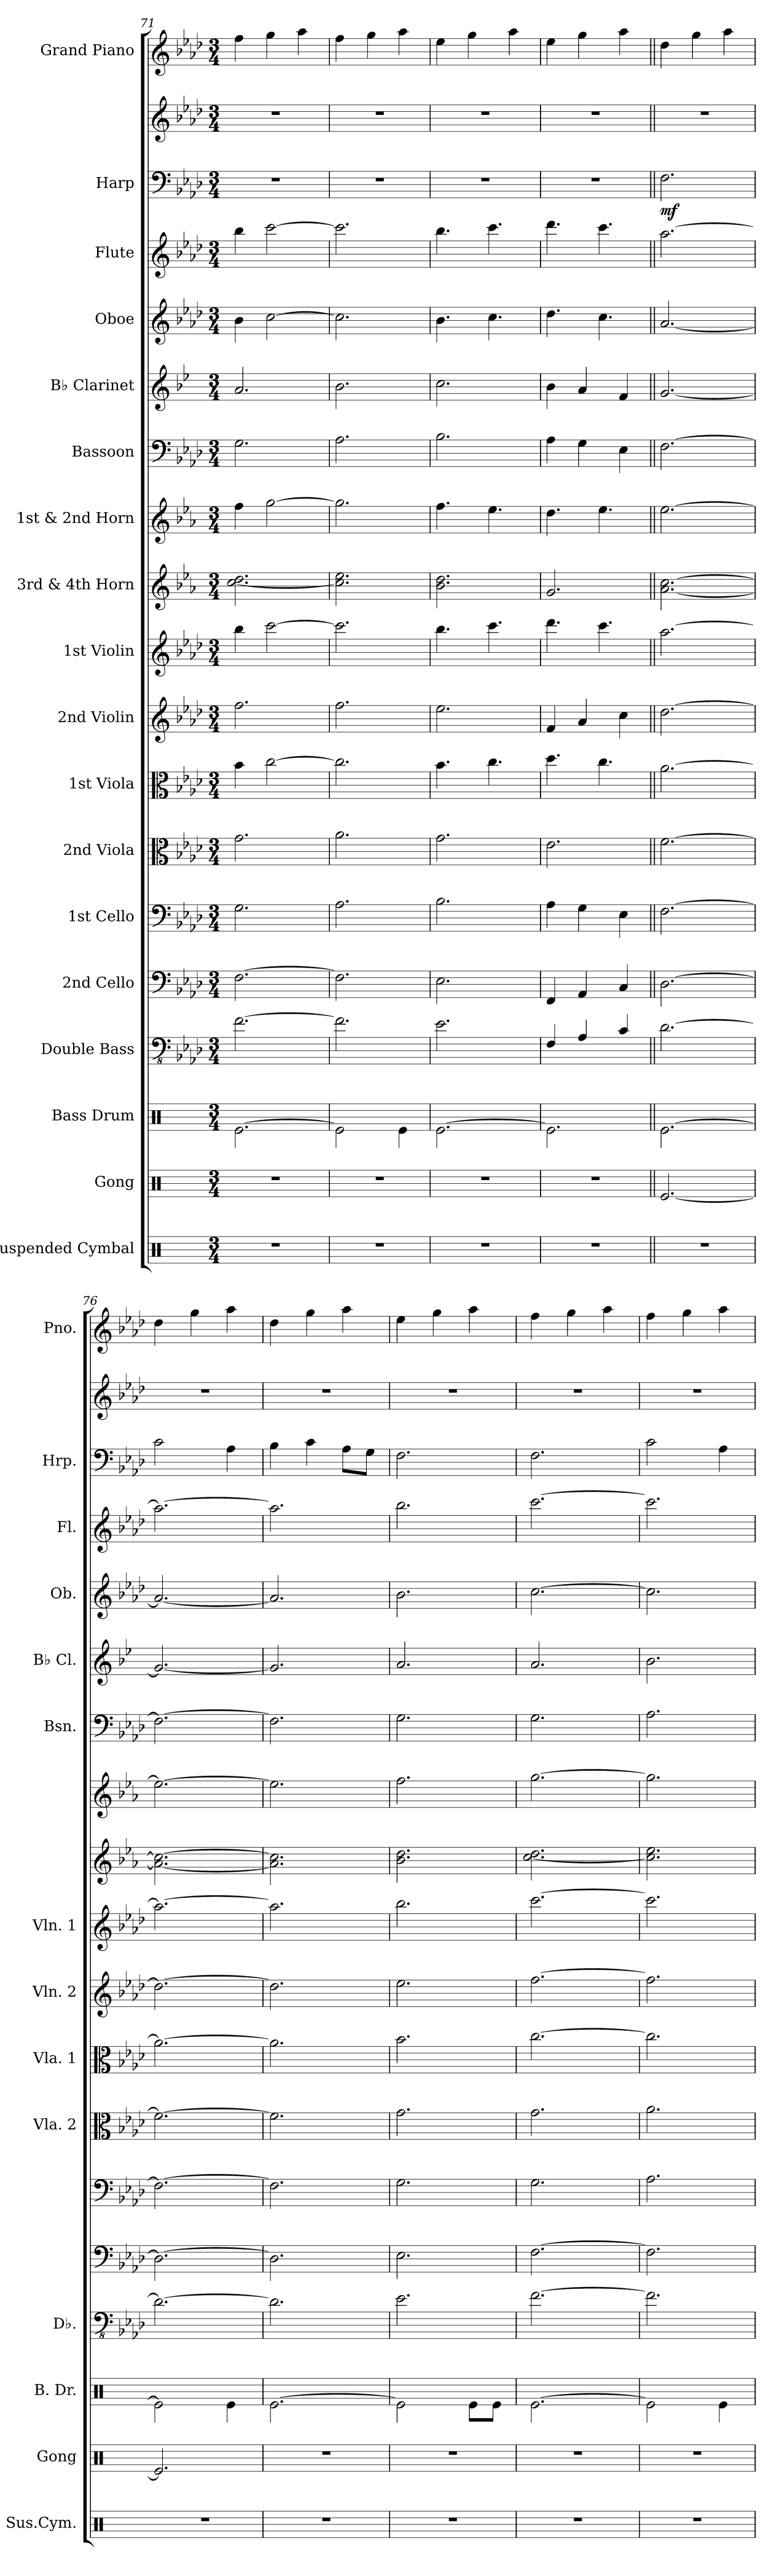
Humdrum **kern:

**kern	**kern	**kern	**kern	**kern	**kern	**kern	**kern	**kern	**kern	**kern	**kern	**kern	**kern	**kern	**kern	**kern	**kern	**dynam	**kern
*part18	*part17	*part16	*part15	*part14	*part13	*part12	*part11	*part10	*part9	*part8	*part7	*part6	*part5	*part4	*part3	*part2	*part2	*part2	*part1
*staff19	*staff18	*staff17	*staff16	*staff15	*staff14	*staff13	*staff12	*staff11	*staff10	*staff9	*staff8	*staff7	*staff6	*staff5	*staff4	*staff3	*staff2	*staff2/3	*staff1
*I"Suspended Cymbal	*I"Gong	*I"Bass Drum	*I"Double Bass	*I"2nd Cello	*I"1st Cello	*I"2nd Viola	*I"1st Viola	*I"2nd Violin	*I"1st Violin	*I"3rd &amp; 4th Horn	*I"1st &amp; 2nd Horn	*I"Bassoon	*I"B♭ Clarinet	*I"Oboe	*I"Flute	*I"Harp	*	*	*I"Grand Piano
*I'Sus.Cym.	*I'Gong	*I'B. Dr.	*I'Db.	*	*	*I'Vla. 2	*I'Vla. 1	*I'Vln. 2	*I'Vln. 1	*	*	*I'Bsn.	*I'B♭ Cl.	*I'Ob.	*I'Fl.	*I'Hrp.	*	*	*I'Pno.
*clefX	*clefX	*clefX	*clefFv4	*clefF4	*clefF4	*clefC3	*clefC3	*clefG2	*clefG2	*clefG2	*clefG2	*clefF4	*clefG2	*clefG2	*clefG2	*clefF4	*clefG2	*	*clefG2
*	*	*	*ITrd7c12	*	*	*	*	*	*	*ITrd4c7	*ITrd4c7	*	*ITrd1c2	*	*	*	*	*	*
*k[]	*k[]	*k[]	*k[b-e-a-d-]	*k[b-e-a-d-]	*k[b-e-a-d-]	*k[b-e-a-d-]	*k[b-e-a-d-]	*k[b-e-a-d-]	*k[b-e-a-d-]	*k[b-e-a-d-]	*k[b-e-a-d-]	*k[b-e-a-d-]	*k[b-e-a-d-]	*k[b-e-a-d-]	*k[b-e-a-d-]	*k[b-e-a-d-]	*k[b-e-a-d-]	*	*k[b-e-a-d-]
*M3/4	*M3/4	*M3/4	*M3/4	*M3/4	*M3/4	*M3/4	*M3/4	*M3/4	*M3/4	*M3/4	*M3/4	*M3/4	*M3/4	*M3/4	*M3/4	*M3/4	*M3/4	*	*M3/4
=71	=71	=71	=71	=71	=71	=71	=71	=71	=71	=71	=71	=71	=71	=71	=71	=71	=71	=71	=71
2.r	2.r	[2.Re\	[2.FF\	[2.F\	2.G\	2.g\	4b-\	2.ff\	4bb-\	[2.f\ 2.g\	4b-\	2.G\	2.g/	4b-\	4bb-\	2.r	2.r	.	4ff\
.	.	.	.	.	.	.	[2cc\	.	[2ccc\	.	[2cc\	.	.	[2cc\	[2ccc\	.	.	.	4gg\
.	.	.	.	.	.	.	.	.	.	.	.	.	.	.	.	.	.	.	4aa-\
=72	=72	=72	=72	=72	=72	=72	=72	=72	=72	=72	=72	=72	=72	=72	=72	=72	=72	=72	=72
2.r	2.r	2Re\]	2.FF\]	2.F\]	2.A-\	2.a-\	2.cc\]	2.ff\	2.ccc\]	2.f\] 2.a-\	2.cc\]	2.A-\	2.a-\	2.cc\]	2.ccc\]	2.r	2.r	.	4ff\
.	.	.	.	.	.	.	.	.	.	.	.	.	.	.	.	.	.	.	4gg\
.	.	4Re\	.	.	.	.	.	.	.	.	.	.	.	.	.	.	.	.	4aa-\
=73	=73	=73	=73	=73	=73	=73	=73	=73	=73	=73	=73	=73	=73	=73	=73	=73	=73	=73	=73
2.r	2.r	[2.Re\	2.EE-\	2.E-\	2.B-\	2.g\	4.b-\	2.ee-\	4.bb-\	2.e-\ 2.g\	4.b-\	2.B-\	2.b-\	4.b-\	4.bb-\	2.r	2.r	.	4ee-\
.	.	.	.	.	.	.	.	.	.	.	.	.	.	.	.	.	.	.	4gg\
.	.	.	.	.	.	.	4.cc\	.	4.ccc\	.	4.a-\	.	.	4.cc\	4.ccc\	.	.	.	.
.	.	.	.	.	.	.	.	.	.	.	.	.	.	.	.	.	.	.	4aa-\
=74	=74	=74	=74	=74	=74	=74	=74	=74	=74	=74	=74	=74	=74	=74	=74	=74	=74	=74	=74
2.r	2.r	2.Re\]	4FFF/	4FF/	4A-\	2.e-\	4.dd-\	4f/	4.ddd-\	2.c/	4.g\	4A-\	4a-\	4.dd-\	4.ddd-\	2.r	2.r	.	4ee-\
.	.	.	4AAA-/	4AA-/	4G\	.	.	4a-/	.	.	.	4G\	4g/	.	.	.	.	.	4gg\
.	.	.	.	.	.	.	4.cc\	.	4.ccc\	.	4.a-\	.	.	4.cc\	4.ccc\	.	.	.	.
.	.	.	4CC/	4C/	4E-\	.	.	4cc\	.	.	.	4E-\	4e-/	.	.	.	.	.	4aa-\
=75||	=75||	=75||	=75||	=75||	=75||	=75||	=75||	=75||	=75||	=75||	=75||	=75||	=75||	=75||	=75||	=75||	=75||	=75||	=75||
!	!	!	!	!	!	!	!	!	!	!	!	!	!	!	!	!	!	!LO:DY:b=2	!
2.r	[2.Re/	[2.Re\	[2.DD-\	[2.D-\	[2.F\	[2.f\	[2.a-\	[2.dd-\	[2.aa-\	[2.d-\ [2.f\	[2.a-\	[2.F\	[2.f/	[2.a-/	[2.aa-\	2.F\	2.r	mf	4dd-\
.	.	.	.	.	.	.	.	.	.	.	.	.	.	.	.	.	.	.	4gg\
.	.	.	.	.	.	.	.	.	.	.	.	.	.	.	.	.	.	.	4aa-\
=76	=76	=76	=76	=76	=76	=76	=76	=76	=76	=76	=76	=76	=76	=76	=76	=76	=76	=76	=76
2.r	2.Re/]	2Re\]	2.DD-\_	2.D-\_	2.F\_	2.f\_	2.a-\_	2.dd-\_	2.aa-\_	2.d-\_ 2.f\_	2.a-\_	2.F\_	2.f/_	2.a-/_	2.aa-\_	2c\	2.r	.	4dd-\
.	.	.	.	.	.	.	.	.	.	.	.	.	.	.	.	.	.	.	4gg\
.	.	4Re\	.	.	.	.	.	.	.	.	.	.	.	.	.	4A-\	.	.	4aa-\
=77	=77	=77	=77	=77	=77	=77	=77	=77	=77	=77	=77	=77	=77	=77	=77	=77	=77	=77	=77
2.r	2.r	[2.Re\	2.DD-\]	2.D-\]	2.F\]	2.f\]	2.a-\]	2.dd-\]	2.aa-\]	2.d-\] 2.f\]	2.a-\]	2.F\]	2.f/]	2.a-/]	2.aa-\]	4B-\	2.r	.	4dd-\
.	.	.	.	.	.	.	.	.	.	.	.	.	.	.	.	4c\	.	.	4gg\
.	.	.	.	.	.	.	.	.	.	.	.	.	.	.	.	8A-\L	.	.	4aa-\
.	.	.	.	.	.	.	.	.	.	.	.	.	.	.	.	8G\J	.	.	.
=78	=78	=78	=78	=78	=78	=78	=78	=78	=78	=78	=78	=78	=78	=78	=78	=78	=78	=78	=78
2.r	2.r	2Re\]	2.EE-\	2.E-\	2.G\	2.g\	2.b-\	2.ee-\	2.bb-\	2.e-\ 2.g\	2.b-\	2.G\	2.g/	2.b-\	2.bb-\	2.F\	2.r	.	4ee-\
.	.	.	.	.	.	.	.	.	.	.	.	.	.	.	.	.	.	.	4gg\
.	.	8Re\L	.	.	.	.	.	.	.	.	.	.	.	.	.	.	.	.	4aa-\
.	.	8Re\J	.	.	.	.	.	.	.	.	.	.	.	.	.	.	.	.	.
!!LO:PB:g=z
=79	=79	=79	=79	=79	=79	=79	=79	=79	=79	=79	=79	=79	=79	=79	=79	=79	=79	=79	=79
2.r	2.r	[2.Re\	[2.FF\	[2.F\	2.G\	2.g\	[2.cc\	[2.ff\	[2.ccc\	[2.f\ 2.g\	[2.cc\	2.G\	2.g/	[2.cc\	[2.ccc\	2.F\	2.r	.	4ff\
.	.	.	.	.	.	.	.	.	.	.	.	.	.	.	.	.	.	.	4gg\
.	.	.	.	.	.	.	.	.	.	.	.	.	.	.	.	.	.	.	4aa-\
=80	=80	=80	=80	=80	=80	=80	=80	=80	=80	=80	=80	=80	=80	=80	=80	=80	=80	=80	=80
2.r	2.r	2Re\]	2.FF\]	2.F\]	2.A-\	2.a-\	2.cc\]	2.ff\]	2.ccc\]	2.f\] 2.a-\	2.cc\]	2.A-\	2.a-\	2.cc\]	2.ccc\]	2c\	2.r	.	4ff\
.	.	.	.	.	.	.	.	.	.	.	.	.	.	.	.	.	.	.	4gg\
.	.	4Re\	.	.	.	.	.	.	.	.	.	.	.	.	.	4A-\	.	.	4aa-\
=	=	=	=	=	=	=	=	=	=	=	=	=	=	=	=	=	=	=	=
*-	*-	*-	*-	*-	*-	*-	*-	*-	*-	*-	*-	*-	*-	*-	*-	*-	*-	*-	*-
